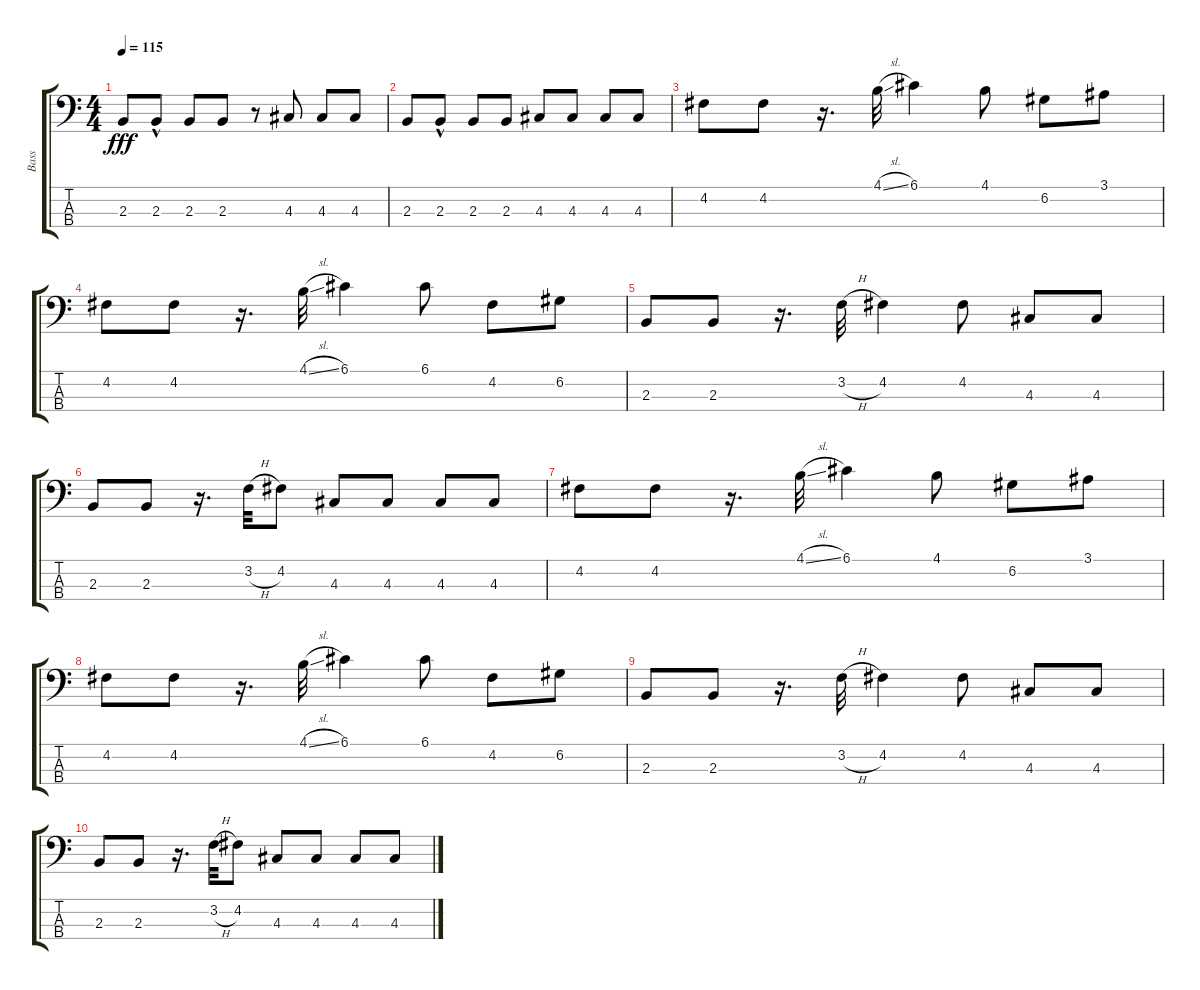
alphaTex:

\track ("Bass" "Bass") {instrument electricbassfinger}
\staff {score tabs}
\tuning (G2 D2 A1 E1) {hide}
\ts (4 4)
\tempo 115
\clef f4
\ks c
2.3.8{dy fff} 2.3{hac}.8 2.3.8 2.3.8 r.8 4.3.8 4.3.8 4.3.8 |
2.3.8 2.3{hac}.8 2.3.8 2.3.8 4.3.8 4.3.8 4.3.8 4.3.8 |
4.2.8 4.2.8 r.16{d} 4.1{sl}.32 6.1.4 4.1.8 6.2.8 3.1.8 |
4.2.8 4.2.8 r.16{d} 4.1{sl}.32 6.1.4 6.1.8 4.2.8 6.2.8 |
2.3.8 2.3.8 r.16{d} 3.2{h}.32 4.2.4 4.2.8 4.3.8 4.3.8 |
2.3.8 2.3.8 r.16{d} 3.2{h}.32 4.2.8 4.3.8 4.3.8 4.3.8 4.3.8 |
4.2.8 4.2.8 r.16{d} 4.1{sl}.32 6.1.4 4.1.8 6.2.8 3.1.8 |
4.2.8 4.2.8 r.16{d} 4.1{sl}.32 6.1.4 6.1.8 4.2.8 6.2.8 |
2.3.8 2.3.8 r.16{d} 3.2{h}.32 4.2.4 4.2.8 4.3.8 4.3.8 |
2.3.8 2.3.8 r.16{d} 3.2{h}.32 4.2.8 4.3.8 4.3.8 4.3.8 4.3.8
